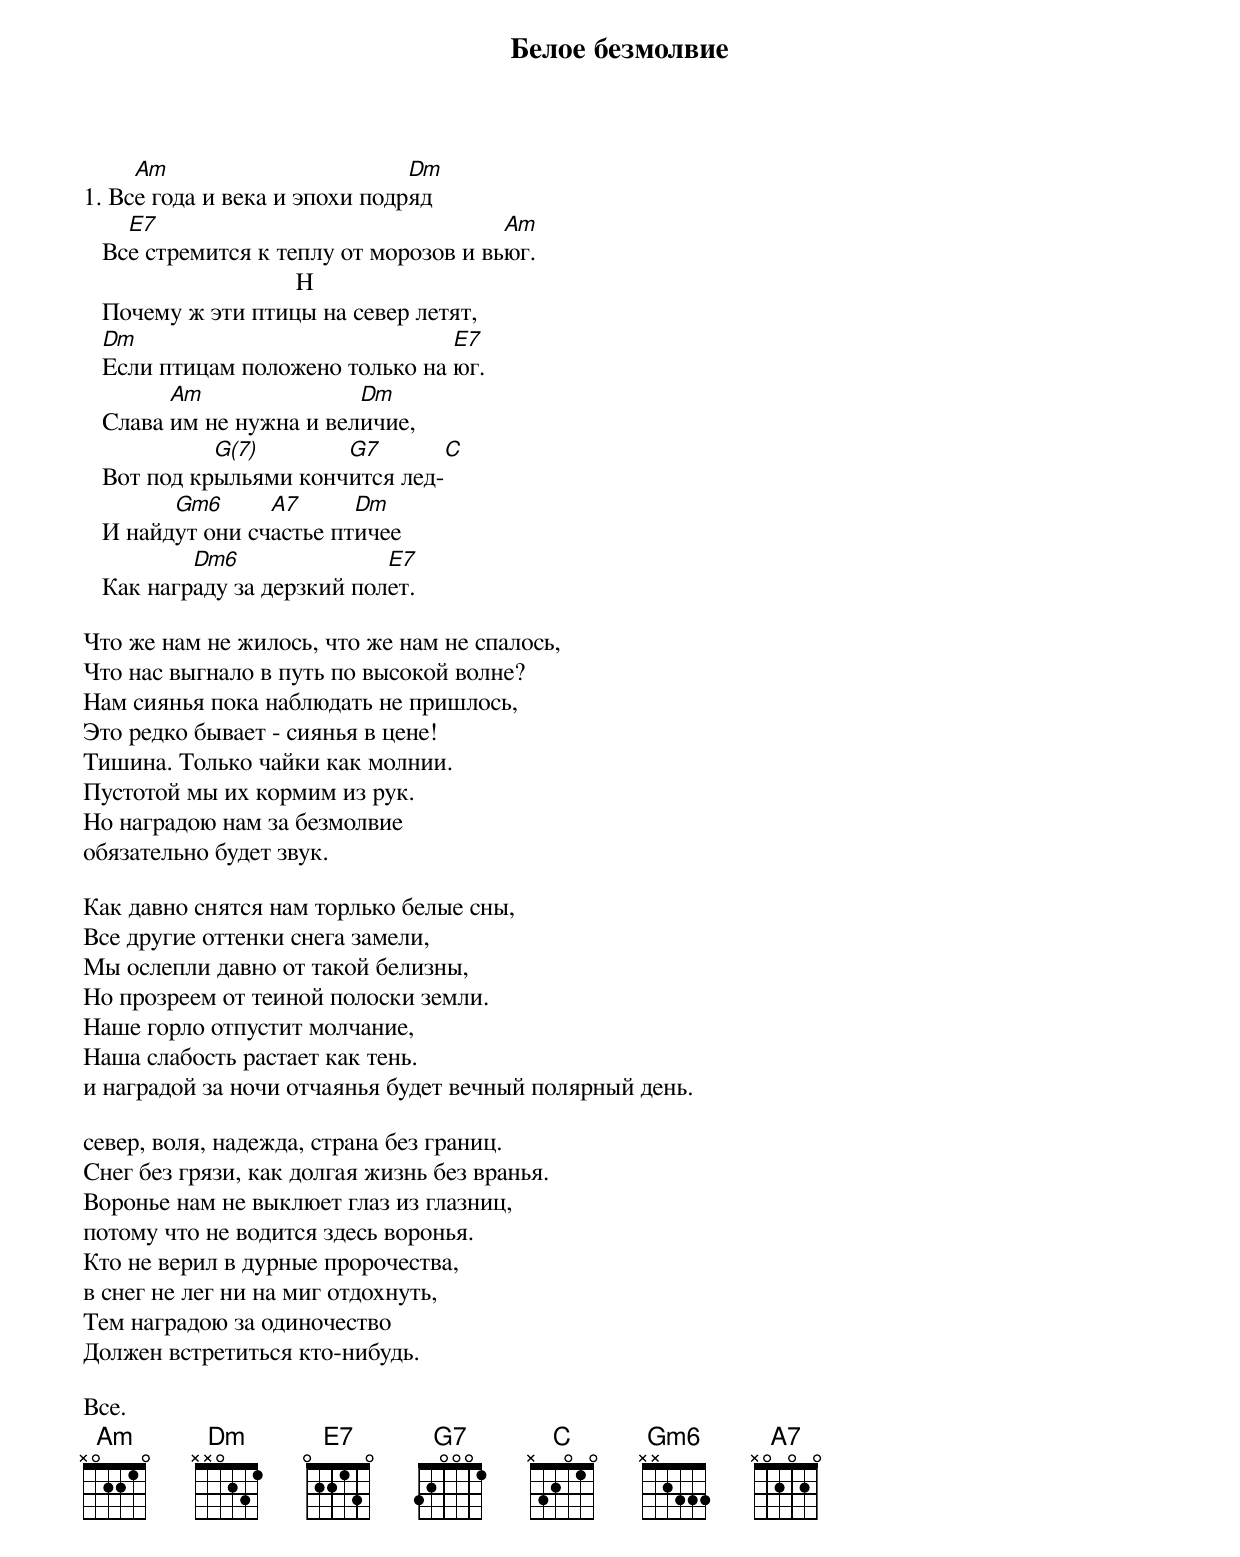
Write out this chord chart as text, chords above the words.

Белое безмолвие

     Am                        Dm
1. Все года и века и эпохи подряд
     E7                                 Am
   Все стремится к теплу от морозов и вьюг.
                                  H
   Почему ж эти птицы на север летят,
   Dm                             E7
   Если птицам положено только на юг.
         Am               Dm
   Слава им не нужна и величие,
             G(7)       G7       C
   Вот под крыльями кончится лед-
         Gm6      A7      Dm
   И найдут они счастье птичее
           Dm6               E7
   Как награду за дерзкий полет.

Что же нам не жилось, что же нам не спалось,
Что нас выгнало в путь по высокой волне?
Нам сиянья пока наблюдать не пришлось,
Это редко бывает - сиянья в цене!
Тишина. Только чайки как молнии.
Пустотой мы их кормим из рук.
Но наградою нам за безмолвие
обязательно будет звук.

Как давно снятся нам торлько белые сны,
Все другие оттенки снега замели,
Мы ослепли давно от такой белизны,
Но прозреем от теиной полоски земли.
Наше горло отпустит молчание,
Наша слабость растает как тень.
и наградой за ночи отчаянья будет вечный полярный день.

север, воля, надежда, страна без границ.
Снег без грязи, как долгая жизнь без вранья.
Воронье нам не выклюет глаз из глазниц,
потому что не водится здесь воронья.
Кто не верил в дурные пророчества,
в снег не лег ни на миг отдохнуть,
Тем наградою за одиночество
Должен встретиться кто-нибудь.

Все.
